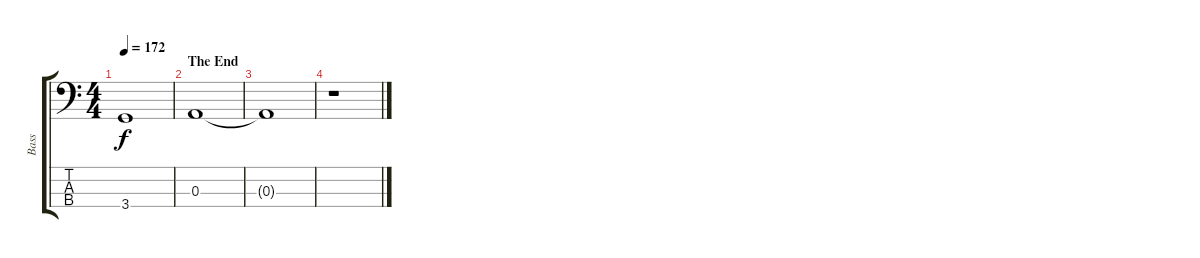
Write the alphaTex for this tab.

\track ("Bass" "Bass") {instrument electricbassfinger}
\staff {score tabs}
\tuning (G2 D2 A1 E1) {hide}
\ts (4 4)
\tempo 172
\clef f4
\ks c
3.4.1{dy f} |
\section ("" "The End")
0.3.1 |
0.3{t}.1 |
r.1
